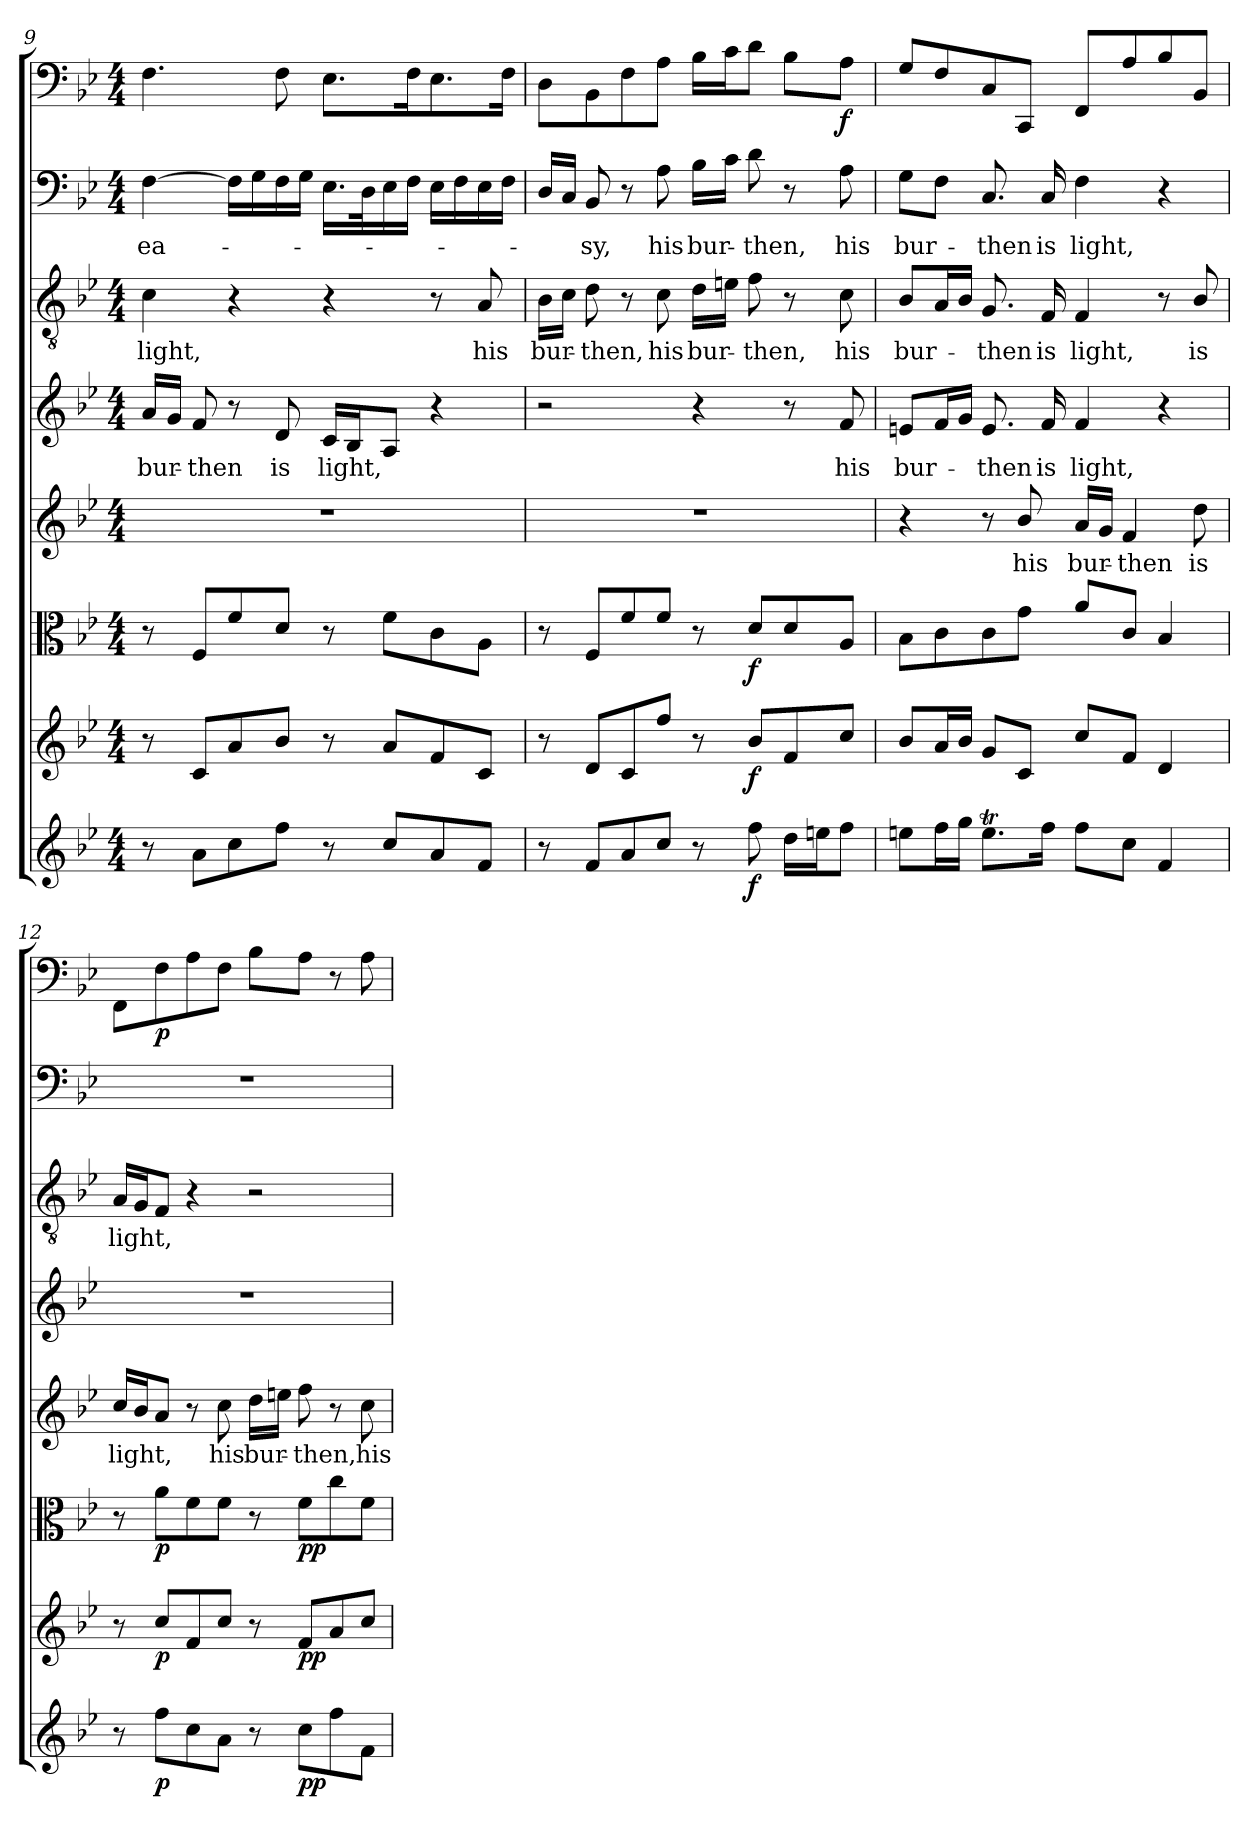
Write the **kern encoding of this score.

**kern	**dynam	**kern	**dynam	**kern	**dynam	**kern	**text	**kern	**text	**kern	**text	**kern	**text	**kern	**dynam
*part8	*part8	*part7	*part7	*part6	*part6	*part5	*part5	*part4	*part4	*part3	*part3	*part2	*part2	*part1	*part1
*staff8	*staff8	*staff7	*staff7	*staff6	*staff6	*staff5	*staff5	*staff4	*staff4	*staff3	*staff3	*staff2	*staff2	*staff1	*staff1
*clefG2	*	*clefG2	*	*clefC3	*	*clefG2	*	*clefG2	*	*clefGv2	*	*clefF4	*	*clefF4	*
*k[b-e-]	*	*k[b-e-]	*	*k[b-e-]	*	*k[b-e-]	*	*k[b-e-]	*	*k[b-e-]	*	*k[b-e-]	*	*k[b-e-]	*
*B-:	*	*B-:	*	*B-:	*	*B-:	*	*B-:	*	*B-:	*	*B-:	*	*B-:	*
*M4/4	*	*M4/4	*	*M4/4	*	*M4/4	*	*M4/4	*	*M4/4	*	*M4/4	*	*M4/4	*
=9	=9	=9	=9	=9	=9	=9	=9	=9	=9	=9	=9	=9	=9	=9	=9
8r	.	8r	.	8r	.	1r	.	16a/LL	bur-	4c\	light,	[4F\	ea-	4.F\	.
.	.	.	.	.	.	.	.	16g/JJ	.	.	.	.	.	.	.
8a\L	.	8c/L	.	8F/L	.	.	.	8f/	-then	.	.	.	.	.	.
8cc\	.	8a/	.	8f/	.	.	.	8r	.	4r	.	16F\LL]	.	.	.
.	.	.	.	.	.	.	.	.	.	.	.	16G\	.	.	.
8ff\J	.	8b-/J	.	8d/J	.	.	.	8d/	is	.	.	16F\	.	8F\	.
.	.	.	.	.	.	.	.	.	.	.	.	16G\JJ	.	.	.
8r	.	8r	.	8r	.	.	.	16c/LL	light,	4r	.	16.E-\LL	.	8.E-\L	.
.	.	.	.	.	.	.	.	16B-/J	.	.	.	.	.	.	.
.	.	.	.	.	.	.	.	.	.	.	.	32D\K	.	.	.
8cc/L	.	8a/L	.	8f\L	.	.	.	8A/J	.	.	.	16E-\	.	.	.
.	.	.	.	.	.	.	.	.	.	.	.	16F\JJ	.	16F\K	.
8a/	.	8f/	.	8c\	.	.	.	4r	.	8r	.	16E-\LL	.	8.E-\	.
.	.	.	.	.	.	.	.	.	.	.	.	16F\	.	.	.
8f/J	.	8c/J	.	8A\J	.	.	.	.	.	8A/	his	16E-\	.	.	.
.	.	.	.	.	.	.	.	.	.	.	.	16F\JJ	.	16F\Jk	.
=10	=10	=10	=10	=10	=10	=10	=10	=10	=10	=10	=10	=10	=10	=10	=10
8r	.	8r	.	8r	.	1r	.	2r	.	16B-\LL	bur-	16D/LL	.	8D\L	.
.	.	.	.	.	.	.	.	.	.	16c\JJ	.	16C/JJ	.	.	.
8f/L	.	8d/L	.	8F/L	.	.	.	.	.	8d\	-then,	8BB-/	-sy,	8BB-\	.
8a/	.	8c/	.	8f/	.	.	.	.	.	8r	.	8r	.	8F\	.
8cc/J	.	8ff\J	.	8f/J	.	.	.	.	.	8c\	his	8A\	his	8A\J	.
8r	.	8r	.	8r	.	.	.	4r	.	16d\LL	bur-	16B-\LL	bur-	16B-\LL	.
.	.	.	.	.	.	.	.	.	.	16en\JJ	.	16c\JJ	.	16c\J	.
8ff\	f	8b-/L	f	8d/L	f	.	.	.	.	8f\	-then,	8d\	-then,	8d\J	.
16dd\LL	.	8f/	.	8d/	.	.	.	8r	.	8r	.	8r	.	8B-\L	.
16een\J	.	.	.	.	.	.	.	.	.	.	.	.	.	.	.
8ff\J	.	8cc/J	.	8A/J	.	.	.	8f/	his	8c\	his	8A\	his	8A\J	f
=11	=11	=11	=11	=11	=11	=11	=11	=11	=11	=11	=11	=11	=11	=11	=11
8een\L	.	8b-/L	.	8B-\L	.	4r	.	8en/L	bur-	8B-/L	bur-	8G\L	bur-	8G/L	.
16ff\L	.	16a/L	.	8c\	.	.	.	16f/L	.	16A/L	.	8F\J	.	8F/	.
16gg\JJ	.	16b-/JJ	.	.	.	.	.	16g/JJ	.	16B-/JJ	.	.	.	.	.
8.eet\L	.	8g/L	.	8c\	.	8r	.	8.e/	-then	8.G/	-then	8.C/	-then	8C/	.
.	.	8c/J	.	8g\J	.	8b-/	his	.	.	.	.	.	.	8CC/J	.
16ff\Jk	.	.	.	.	.	.	.	16f/	is	16F/	is	16C/	is	.	.
8ff\L	.	8cc/L	.	8a/L	.	16a/LL	bur-	4f/	light,	4F/	light,	4F\	light,	8FF/L	.
.	.	.	.	.	.	16g/JJ	.	.	.	.	.	.	.	.	.
8cc\J	.	8f/J	.	8c/J	.	4f/	-then	.	.	.	.	.	.	8A/	.
4f/	.	4d/	.	4B-/	.	.	.	4r	.	8r	.	4r	.	8B-/	.
.	.	.	.	.	.	8dd\	is	.	.	8B-/	is	.	.	8BB-/J	.
=12	=12	=12	=12	=12	=12	=12	=12	=12	=12	=12	=12	=12	=12	=12	=12
8r	.	8r	.	8r	.	16cc/LL	light,	1r	.	16A/LL	light,	1r	.	8FF\L	.
.	.	.	.	.	.	16b-/J	.	.	.	16G/J	.	.	.	.	.
8ff\L	p	8cc/L	p	8a\L	p	8a/J	.	.	.	8F/J	.	.	.	8F\	p
8cc\	.	8f/	.	8f\	.	8r	.	.	.	4r	.	.	.	8A\	.
8a\J	.	8cc/J	.	8f\J	.	8cc\	his	.	.	.	.	.	.	8F\J	.
8r	.	8r	.	8r	.	16dd\LL	bur-	.	.	2r	.	.	.	8B-\L	.
.	.	.	.	.	.	16een\JJ	.	.	.	.	.	.	.	.	.
8cc\L	pp	8f/L	pp	8f\L	pp	8ff\	-then,	.	.	.	.	.	.	8A\J	.
8ff\	.	8a/	.	8cc\	.	8r	.	.	.	.	.	.	.	8r	.
8f\J	.	8cc/J	.	8f\J	.	8cc\	his	.	.	.	.	.	.	8A\	.
=	=	=	=	=	=	=	=	=	=	=	=	=	=	=	=
*-	*-	*-	*-	*-	*-	*-	*-	*-	*-	*-	*-	*-	*-	*-	*-
